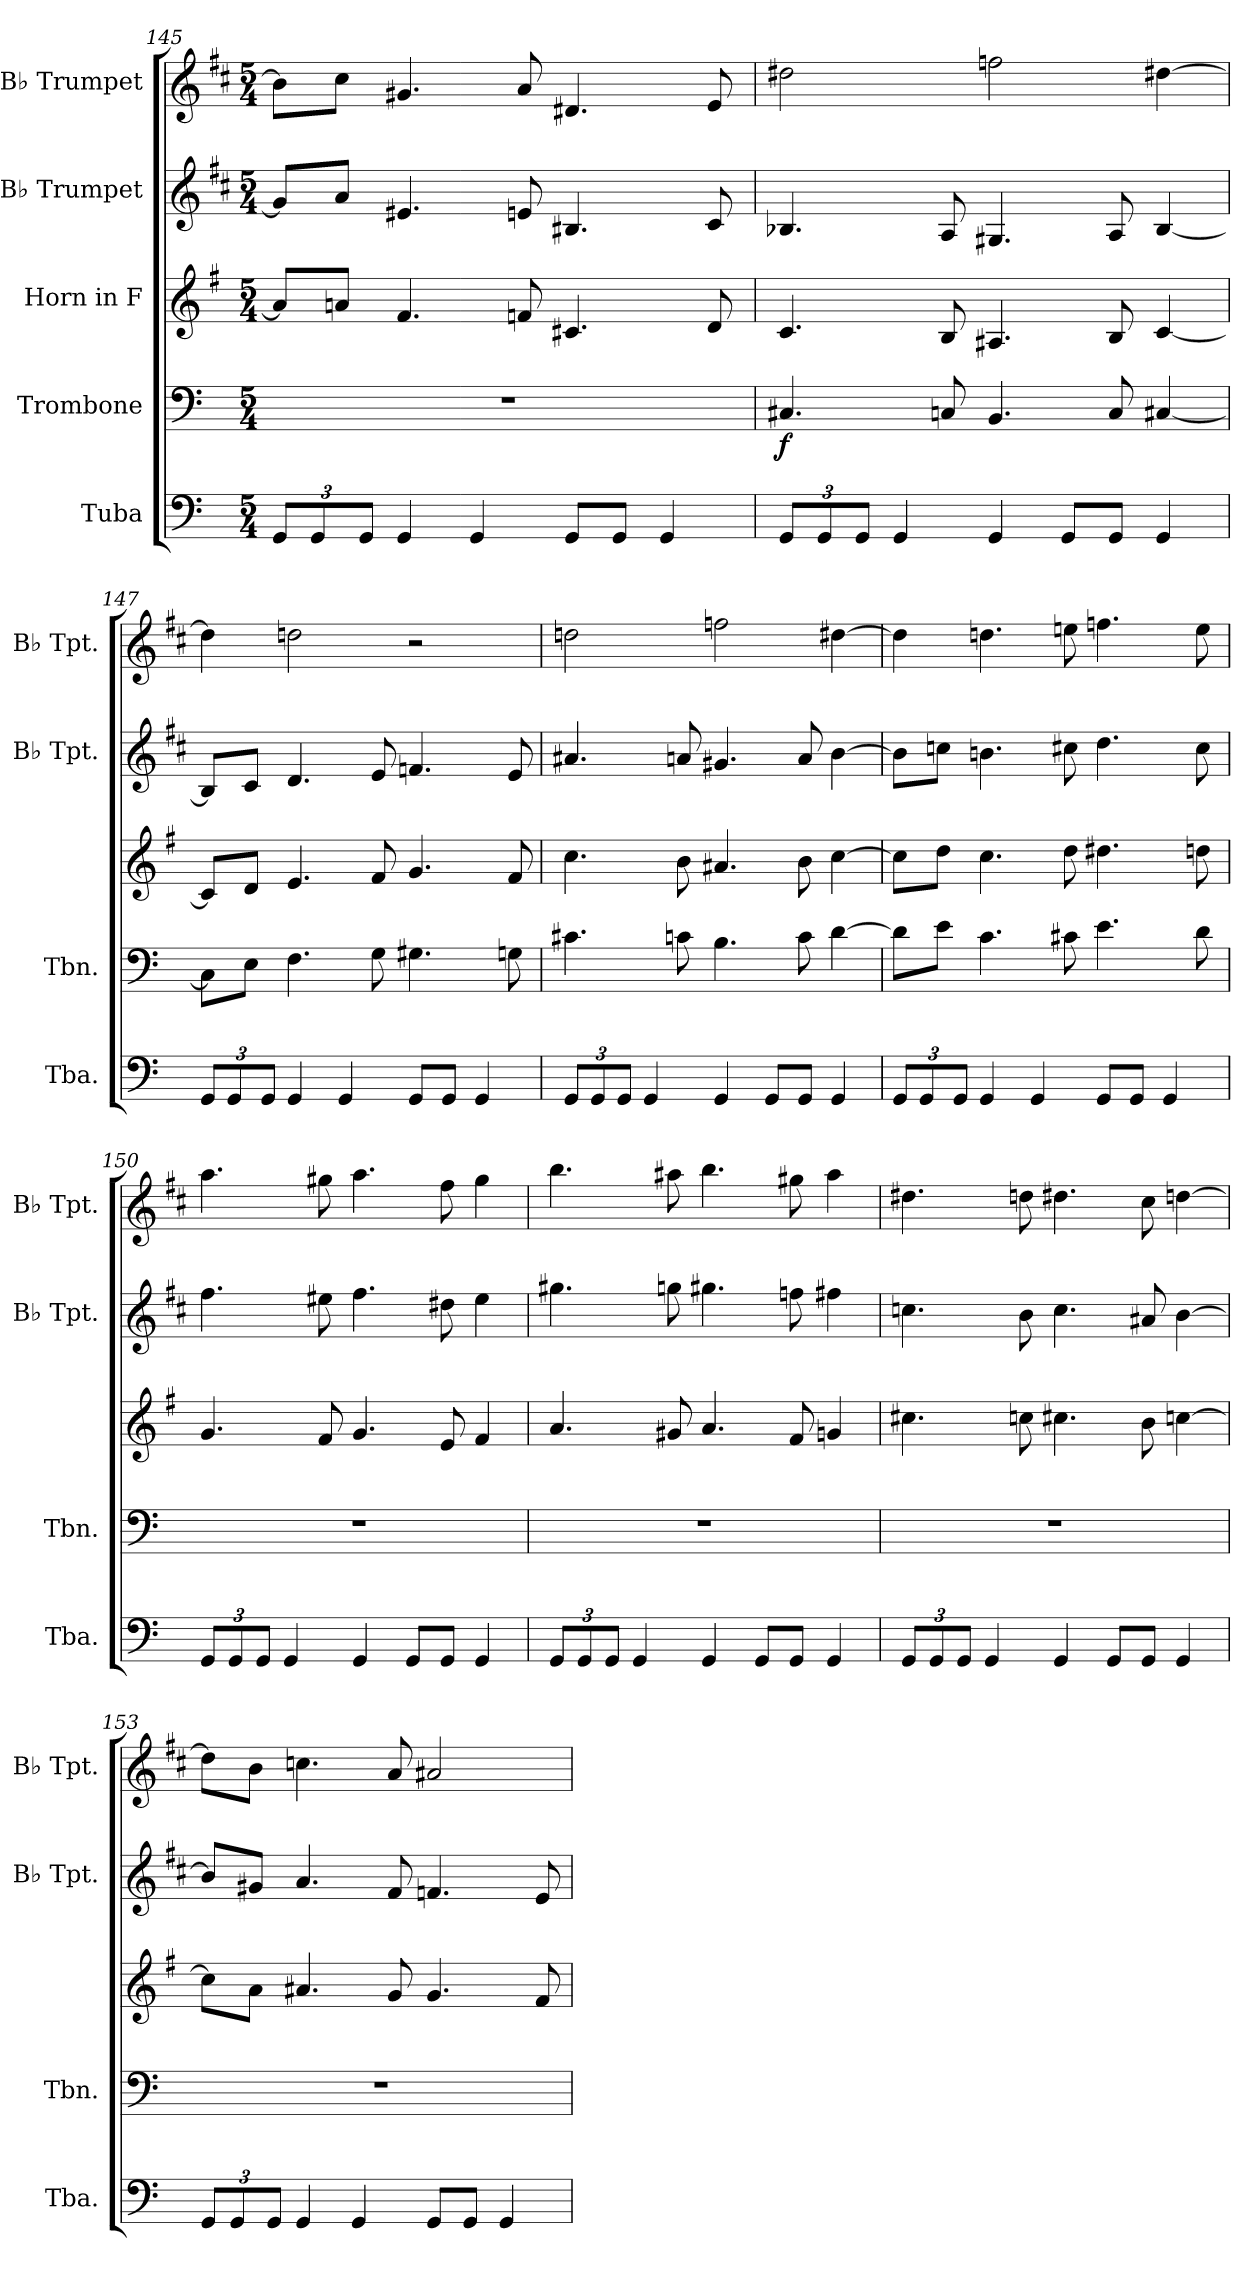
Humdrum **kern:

**kern	**kern	**dynam	**kern	**kern	**kern
*part5	*part4	*part4	*part3	*part2	*part1
*staff5	*staff4	*staff4	*staff3	*staff2	*staff1
*I"Tuba	*I"Trombone	*	*I"Horn in F	*I"B♭ Trumpet	*I"B♭ Trumpet
*I'Tba.	*I'Tbn.	*	*	*I'B♭ Tpt.	*I'B♭ Tpt.
!!LO:LB:g=z
*clefF4	*clefF4	*	*clefG2	*clefG2	*clefG2
*	*	*	*ITrd4c7	*ITrd1c2	*ITrd1c2
*k[]	*k[]	*	*k[]	*k[]	*k[]
*M5/4	*M5/4	*	*M5/4	*M5/4	*M5/4
*Xbrackettup	*	*	*	*	*
=145	=145	=145	=145	=145	=145
12GG/L	4%5r	.	8d#/L]	8f#/L]	8a#\L]
12GG/	.	.	.	.	.
.	.	.	8dn/J	8g/J	8b\J
12GG/J	.	.	.	.	.
4GG/	.	.	4.B/	4.d#X/	4.f#X/
4GG/	.	.	.	.	.
.	.	.	8B-X/	8dn/	8g/
8GG/L	.	.	4.F#X/	4.A#X/	4.c#X/
8GG/J	.	.	.	.	.
4GG/	.	.	.	.	.
.	.	.	8G/	8B/	8d/
=146	=146	=146	=146	=146	=146
!	!	!LO:DY:b	!	!	!
12GG/L	4.C#X/	f	4.F/	4.A-X/	2cc#X\
12GG/	.	.	.	.	.
12GG/J	.	.	.	.	.
4GG/	.	.	.	.	.
.	8Cn/	.	8E/	8G/	.
4GG/	4.BB/	.	4.D#X/	4.F#X/	2ee-X\
8GG/L	.	.	.	.	.
8GG/J	8C/	.	8E/	8G/	.
4GG/	[4C#X/	.	[4F/	[4A-/	[4cc#X\
=147	=147	=147	=147	=147	=147
12GG/L	8C#\L]	.	8F/L]	8A-/L]	4cc#\]
12GG/	.	.	.	.	.
.	8E\J	.	8G/J	8B/J	.
12GG/J	.	.	.	.	.
4GG/	4.F\	.	4.A/	4.c/	2ccn\
4GG/	.	.	.	.	.
.	8G\	.	8B/	8d/	.
8GG/L	4.G#X\	.	4.c/	4.e-X/	2r
8GG/J	.	.	.	.	.
4GG/	.	.	.	.	.
.	8Gn\	.	8B/	8d/	.
!!LO:PB:g=z
=148	=148	=148	=148	=148	=148
12GG/L	4.c#X\	.	4.f\	4.g#X/	2ccn\
12GG/	.	.	.	.	.
12GG/J	.	.	.	.	.
4GG/	.	.	.	.	.
.	8cn\	.	8e\	8gn/	.
4GG/	4.B\	.	4.d#X/	4.f#X/	2ee-X\
8GG/L	.	.	.	.	.
8GG/J	8c\	.	8e\	8g/	.
4GG/	[4d\	.	[4f\	[4a\	[4cc#X\
=149	=149	=149	=149	=149	=149
12GG/L	8d\L]	.	8f\L]	8a\L]	4cc#\]
12GG/	.	.	.	.	.
.	8e\J	.	8g\J	8b-X\J	.
12GG/J	.	.	.	.	.
4GG/	4.c\	.	4.f\	4.an\	4.ccn\
4GG/	.	.	.	.	.
.	8c#X\	.	8g\	8bn\	8ddn\
8GG/L	4.e\	.	4.g#X\	4.cc\	4.ee-X\
8GG/J	.	.	.	.	.
4GG/	.	.	.	.	.
.	8d\	.	8gn\	8b\	8dd\
=150	=150	=150	=150	=150	=150
12GG/L	4%5r	.	4.c/	4.ee\	4.gg\
12GG/	.	.	.	.	.
12GG/J	.	.	.	.	.
4GG/	.	.	.	.	.
.	.	.	8B/	8dd#X\	8ff#X\
4GG/	.	.	4.c/	4.ee\	4.gg\
8GG/L	.	.	.	.	.
8GG/J	.	.	8A/	8cc#X\	8ee\
4GG/	.	.	4B/	4dd#\	4ff#\
!!LO:LB:g=z
=151	=151	=151	=151	=151	=151
12GG/L	4%5r	.	4.d/	4.ff#X\	4.aa\
12GG/	.	.	.	.	.
12GG/J	.	.	.	.	.
4GG/	.	.	.	.	.
.	.	.	8c#X/	8ffn\	8gg#X\
4GG/	.	.	4.d/	4.ff#X\	4.aa\
8GG/L	.	.	.	.	.
8GG/J	.	.	8B/	8ee-X\	8ff#X\
4GG/	.	.	4cn/	4een\	4gg#\
=152	=152	=152	=152	=152	=152
12GG/L	4%5r	.	4.f#X\	4.b-X\	4.cc#X\
12GG/	.	.	.	.	.
12GG/J	.	.	.	.	.
4GG/	.	.	.	.	.
.	.	.	8fn\	8a\	8ccn\
4GG/	.	.	4.f#X\	4.b-\	4.cc#X\
8GG/L	.	.	.	.	.
8GG/J	.	.	8e\	8g#X/	8b\
4GG/	.	.	[4fn\	[4a\	[4ccn\
=153	=153	=153	=153	=153	=153
12GG/L	4%5r	.	8f\L]	8a/L]	8cc\L]
12GG/	.	.	.	.	.
.	.	.	8d\J	8f#X/J	8a\J
12GG/J	.	.	.	.	.
4GG/	.	.	4.d#X/	4.g/	4.b-X\
4GG/	.	.	.	.	.
.	.	.	8c/	8e/	8g/
8GG/L	.	.	4.c/	4.e-X/	2g#X/
8GG/J	.	.	.	.	.
4GG/	.	.	.	.	.
.	.	.	8B/	8d/	.
=	=	=	=	=	=
*-	*-	*-	*-	*-	*-
